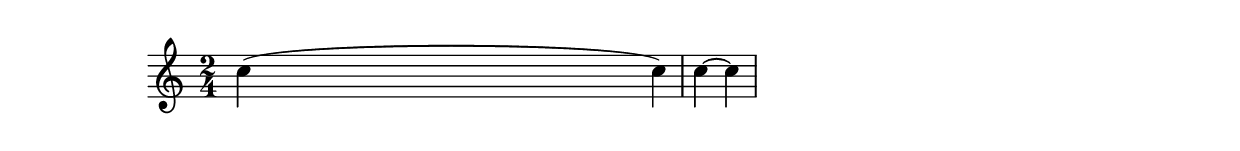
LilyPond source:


\version "1.9.8"

\header { texidoc = "@cindex Slur Minimum Length
You can set the minimum length of a slur. " 
}

\score{
	\notes\relative c''{
		\time 2/4
		\property Voice.Slur \set #'minimum-length = #40
		c(c)
		c~c\break
		}
}

